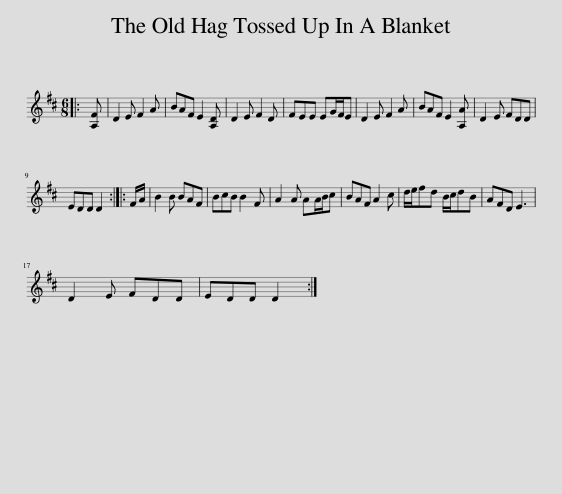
X:1
L:1/8
M:6/8
I:linebreak $
K:D
V:1 treble
V:1
|: [A,F] | D2 E F2 A | BAF E2 [A,D] | D2 E F2 D | FEE EG/F/E | %5
 D2 E F2 A | BAF E2 [A,A] | D2 E FDD |$ EDD D2 :: F/A/ | %10
 B2 B BAF | BcB B2 F | A2 A AA/B/c | BAF A2 c | d/e/fd B/c/dB | %15
 AFD E3 |$ D2 E FDD | EDD D2 :| %18
